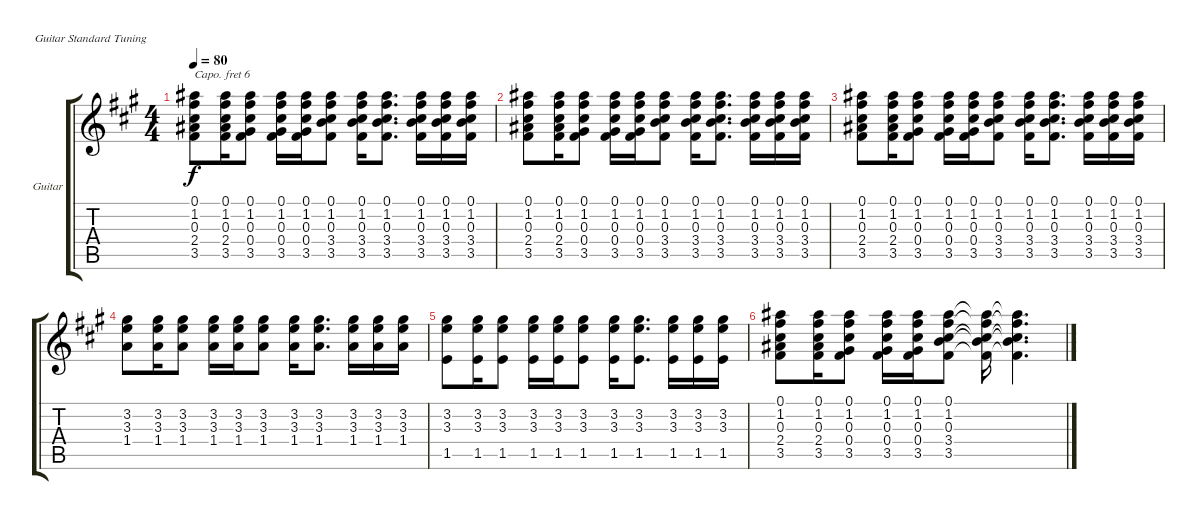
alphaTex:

\defaultSystemsLayout 4
\bracketExtendMode groupsimilarinstruments
\firstSystemTrackNameOrientation horizontal
\otherSystemsTrackNameOrientation horizontal
\track ("Guitar" "Guitar") {instrument acousticguitarsteel}
\staff {score tabs}
\capo 6
\tuning (E4 B3 G3 D3 A2 E2)
\ts (4 4)
\tempo 80
\clef g2
\ks a
(2.4 3.5 0.3 1.2 0.1).8{dy f} (2.4 3.5 0.3 1.2 0.1).16 (0.4 3.5 0.3 1.2 0.1).8 (0.4 3.5 0.3 1.2 0.1).16 (0.4 3.5 0.3 1.2 0.1).16 (3.4 3.5 0.3 1.2 0.1).8 (3.4 3.5 0.3 1.2 0.1).16 (3.4 3.5 0.3 1.2 0.1).8{d} (3.4 3.5 0.3 1.2 0.1).16 (3.4 3.5 0.3 1.2 0.1).16 (3.4 3.5 0.3 1.2 0.1).16 |
(2.4 3.5 0.3 1.2 0.1).8 (2.4 3.5 0.3 1.2 0.1).16 (0.4 3.5 0.3 1.2 0.1).8 (0.4 3.5 0.3 1.2 0.1).16 (0.4 3.5 0.3 1.2 0.1).16 (3.4 3.5 0.3 1.2 0.1).8 (3.4 3.5 0.3 1.2 0.1).16 (3.4 3.5 0.3 1.2 0.1).8{d} (3.4 3.5 0.3 1.2 0.1).16 (3.4 3.5 0.3 1.2 0.1).16 (3.4 3.5 0.3 1.2 0.1).16 |
(2.4 3.5 0.3 1.2 0.1).8 (2.4 3.5 0.3 1.2 0.1).16 (0.4 3.5 0.3 1.2 0.1).8 (0.4 3.5 0.3 1.2 0.1).16 (0.4 3.5 0.3 1.2 0.1).16 (3.4 3.5 0.3 1.2 0.1).8 (3.4 3.5 0.3 1.2 0.1).16 (3.4 3.5 0.3 1.2 0.1).8{d} (3.4 3.5 0.3 1.2 0.1).16 (3.4 3.5 0.3 1.2 0.1).16 (3.4 3.5 0.3 1.2 0.1).16 |
(3.3 3.2 1.4).8 (3.3 3.2 1.4).16 (3.3 3.2 1.4).8 (3.3 3.2 1.4).16 (3.3 3.2 1.4).16 (3.3 3.2 1.4).8 (3.3 3.2 1.4).16 (3.3 3.2 1.4).8{d} (3.3 3.2 1.4).16 (3.3 3.2 1.4).16 (3.3 3.2 1.4).16 |
(3.3 3.2 1.5).8 (3.3 3.2 1.5).16 (3.3 3.2 1.5).8 (3.3 3.2 1.5).16 (3.3 3.2 1.5).16 (3.3 3.2 1.5).8 (3.3 3.2 1.5).16 (3.3 3.2 1.5).8{d} (3.3 3.2 1.5).16 (3.3 3.2 1.5).16 (3.3 3.2 1.5).16 |
(2.4 3.5 0.3 1.2 0.1).8 (2.4 3.5 0.3 1.2 0.1).16 (0.4 3.5 0.3 1.2 0.1).8 (0.4 3.5 0.3 1.2 0.1).16 (0.4 3.5 0.3 1.2 0.1).16 (3.4 3.5 0.3 1.2 0.1).8 (3.5{t} 3.4{t} 0.3{t} 1.2{t} 0.1{t}).16 (0.1{t} 1.2{t} 0.3{t} 3.4{t} 3.5{t}).4{d}
